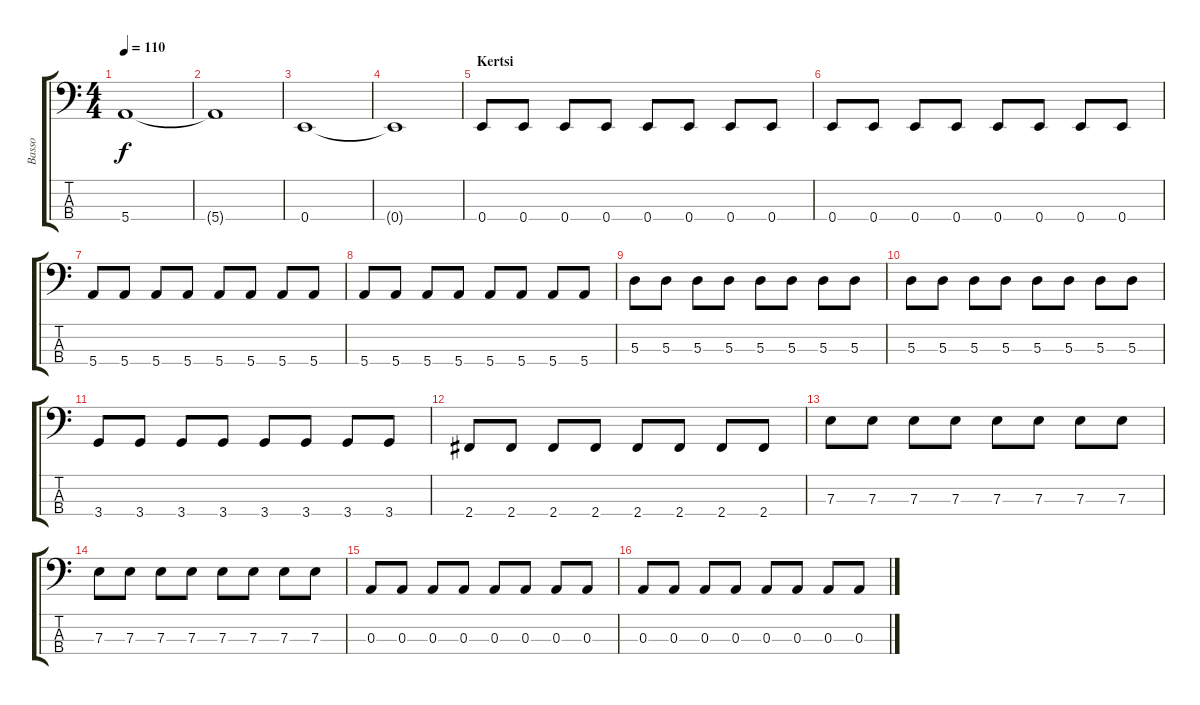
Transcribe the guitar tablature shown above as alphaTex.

\track ("Basso" "Basso") {instrument electricbassfinger}
\staff {score tabs}
\tuning (Gb2 Db2 A1 E1) {hide}
\ts (4 4)
\tempo 110
\clef f4
\ks c
5.4.1{dy f} |
5.4{t}.1 |
0.4.1 |
0.4{t}.1 |
\section ("" "Kertsi")
0.4.8 0.4.8 0.4.8 0.4.8 0.4.8 0.4.8 0.4.8 0.4.8 |
0.4.8 0.4.8 0.4.8 0.4.8 0.4.8 0.4.8 0.4.8 0.4.8 |
5.4.8 5.4.8 5.4.8 5.4.8 5.4.8 5.4.8 5.4.8 5.4.8 |
5.4.8 5.4.8 5.4.8 5.4.8 5.4.8 5.4.8 5.4.8 5.4.8 |
5.3.8 5.3.8 5.3.8 5.3.8 5.3.8 5.3.8 5.3.8 5.3.8 |
5.3.8 5.3.8 5.3.8 5.3.8 5.3.8 5.3.8 5.3.8 5.3.8 |
3.4.8 3.4.8 3.4.8 3.4.8 3.4.8 3.4.8 3.4.8 3.4.8 |
2.4.8 2.4.8 2.4.8 2.4.8 2.4.8 2.4.8 2.4.8 2.4.8 |
7.3.8 7.3.8 7.3.8 7.3.8 7.3.8 7.3.8 7.3.8 7.3.8 |
7.3.8 7.3.8 7.3.8 7.3.8 7.3.8 7.3.8 7.3.8 7.3.8 |
0.3.8 0.3.8 0.3.8 0.3.8 0.3.8 0.3.8 0.3.8 0.3.8 |
0.3.8 0.3.8 0.3.8 0.3.8 0.3.8 0.3.8 0.3.8 0.3.8
